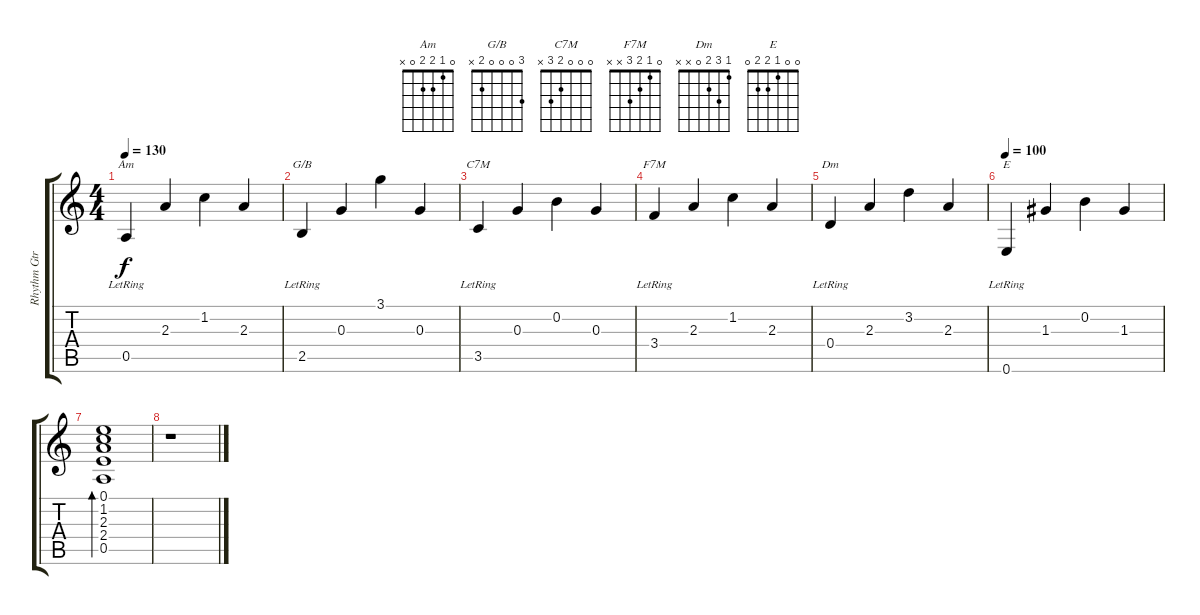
\track ("Rhythm Gtr. 1" "Rhythm Gtr") {instrument electricguitarjazz}
\staff {score tabs}
\tuning (E4 B3 G3 D3 A2 E2) {hide}
\chord ("Am" 0 1 2 2 0 x)
\chord ("G/B" 3 0 0 0 2 x)
\chord ("C7M" 0 0 0 2 3 x)
\chord ("F7M" 0 1 2 3 x x)
\chord ("Dm" 1 3 2 0 x x)
\chord ("E" 0 0 1 2 2 0)
\ts (4 4)
\tempo 130
\clef g2
\ks c
0.5{lr}.4{ch "Am" dy f} 2.3.4 1.2.4 2.3.4 |
2.5{lr}.4{ch "G/B"} 0.3.4 3.1.4 0.3.4 |
3.5{lr}.4{ch "C7M"} 0.3.4 0.2.4 0.3.4 |
3.4{lr}.4{ch "F7M"} 2.3.4 1.2.4 2.3.4 |
0.4{lr}.4{ch "Dm"} 2.3.4 3.2.4 2.3.4 |
\tempo 100
0.6{lr}.4{ch "E"} 1.3.4 0.2.4 1.3.4 |
(0.1 1.2 2.3 2.4 0.5).1{bd 480} |
r.1
